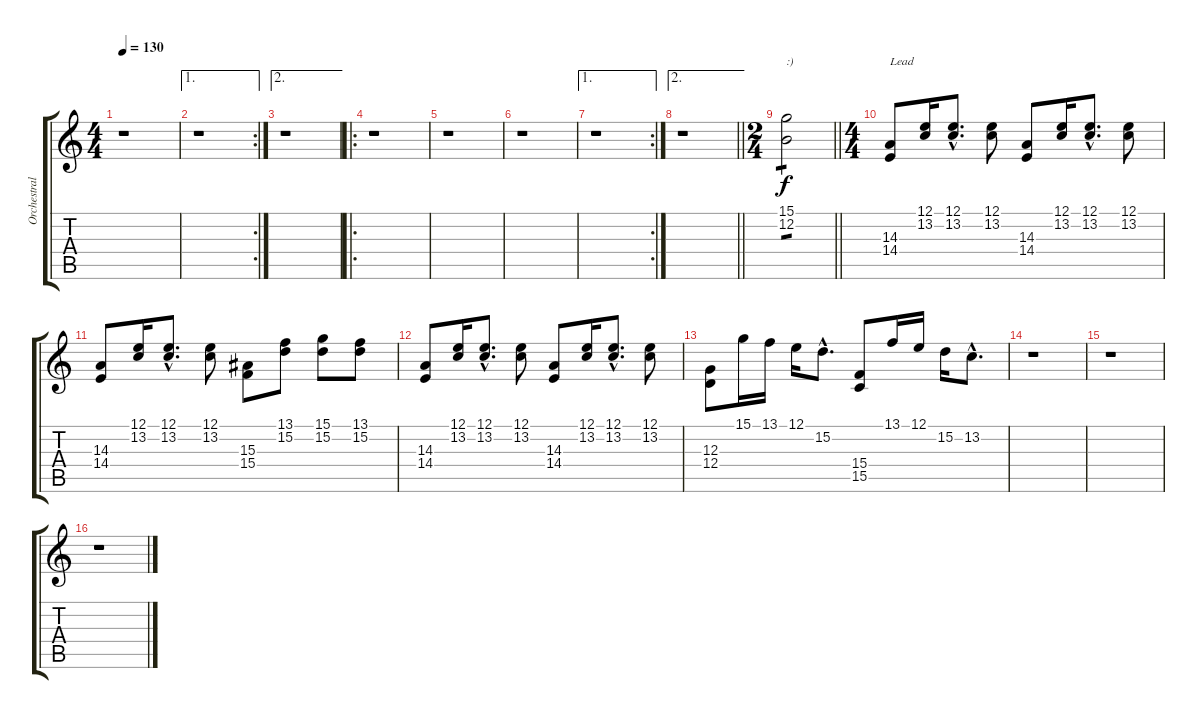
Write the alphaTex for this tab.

\track ("Orchestral Harp" "Orchestral") {instrument orchestralharp}
\staff {score tabs}
\tuning (E4 B3 G3 D3 A2 E2) {hide}
\ts (4 4)
\tempo 130
\clef g2
\ks c
r.1{dy f} |
\ae 1
\rc 2
r.1 |
\ae 2
r.1 |
\ro
r.1 |
r.1 |
r.1 |
\ae 1
\rc 2
r.1 |
\ae 2
\barLineRight lightlight
r.1 |
\ts (2 4)
\barLineRight lightlight
(15.1 12.2).2{txt ":)" tp 1} |
\ts (4 4)
(14.3 14.4).8{txt "Lead"} (12.1 13.2).16 (12.1{hac} 13.2{hac}).8{d} (12.1 13.2).8 (14.3 14.4).8 (12.1 13.2).16 (12.1{hac} 13.2{hac}).8{d} (12.1 13.2).8 |
(14.3 14.4).8 (12.1 13.2).16 (12.1{hac} 13.2{hac}).8{d} (12.1 13.2).8 (15.3 15.4).8 (13.1 15.2).8 (15.1 15.2).8 (13.1 15.2).8 |
(14.3 14.4).8 (12.1 13.2).16 (12.1{hac} 13.2{hac}).8{d} (12.1 13.2).8 (14.3 14.4).8 (12.1 13.2).16 (12.1{hac} 13.2{hac}).8{d} (12.1 13.2).8 |
(12.3 12.4).8 15.1.16 13.1.16 12.1.16 15.2{hac}.8{d} (15.4 15.5).8 13.1.16 12.1.16 15.2.16 13.2{hac}.8{d} |
r.1 |
r.1 |
r.1
